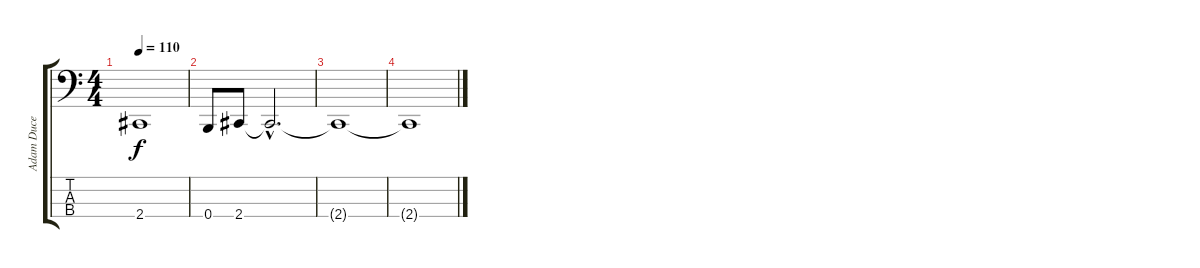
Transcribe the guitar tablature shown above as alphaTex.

\track ("Adam Duce" "Adam Duce") {instrument electricbassfinger}
\staff {score tabs}
\tuning (E2 B1 Gb1 B0) {hide}
\ts (4 4)
\tempo 110
\clef f4
\ks c
2.4{t}.1{dy f} |
0.4.8 2.4.8 2.4{hac t}.2{d} |
2.4{t}.1 |
2.4{t}.1
